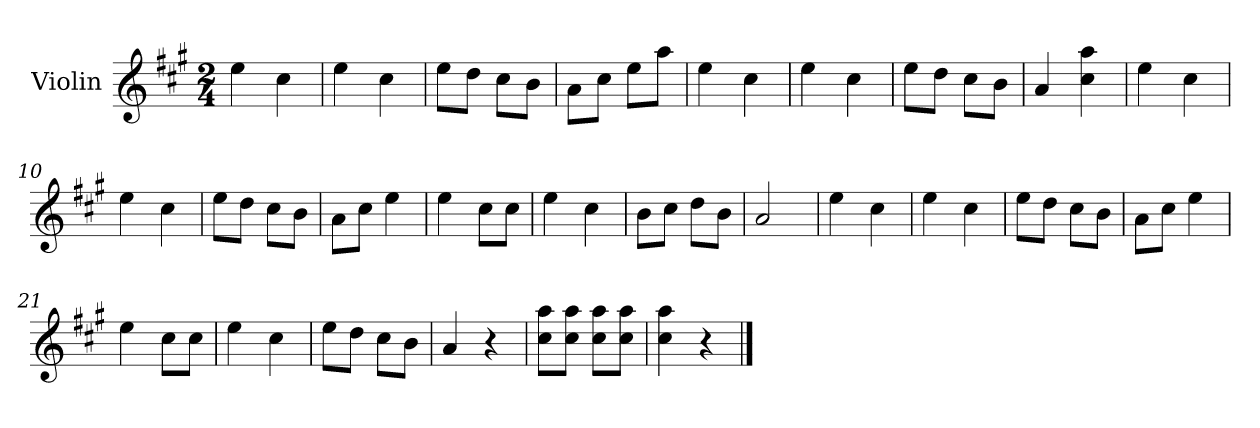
**kern
*part1
*staff1
*I"Violin
*I'Vln.
*clefG2
*k[f#c#g#]
*M2/4
=1
4ee\
4cc#\
=2
4ee\
4cc#\
=3
8ee\L
8dd\J
8cc#\L
8b\J
=4
8a\L
8cc#\J
8ee\L
8aa\J
=5
4ee\
4cc#\
=6
4ee\
4cc#\
=7
8ee\L
8dd\J
8cc#\L
8b\J
=8
4a/
4cc#\ 4aa\
=9
4ee\
4cc#\
!!LO:LB:g=z
=10
4ee\
4cc#\
=11
8ee\L
8dd\J
8cc#\L
8b\J
=12
8a\L
8cc#\J
4ee\
=13
4ee\
8cc#\L
8cc#\J
=14
4ee\
4cc#\
=15
8b\L
8cc#\J
8dd\L
8b\J
=16
2a/
=17
4ee\
4cc#\
=18
4ee\
4cc#\
=19
8ee\L
8dd\J
8cc#\L
8b\J
!!LO:LB:g=z
=20
8a\L
8cc#\J
4ee\
=21
4ee\
8cc#\L
8cc#\J
=22
4ee\
4cc#\
=23
8ee\L
8dd\J
8cc#\L
8b\J
=24
4a/
4r
=25
8cc#\ 8aa\L
8cc#\ 8aa\J
8cc#\ 8aa\L
8cc#\ 8aa\J
=26
4cc#\ 4aa\
4r
==
*-
